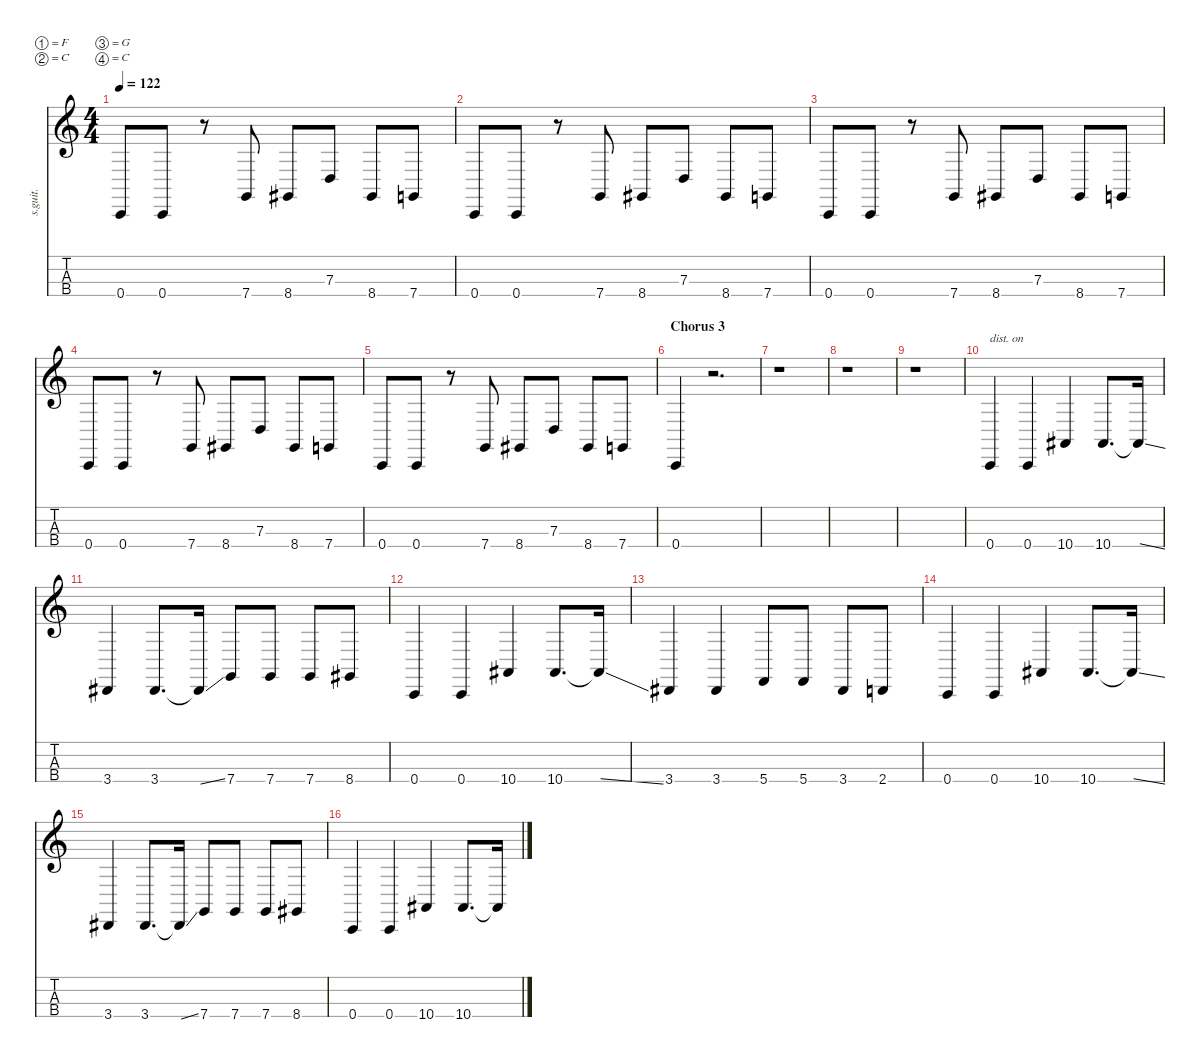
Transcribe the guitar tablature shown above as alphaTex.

\defaultSystemsLayout 4
\hideDynamics
\bracketExtendMode nobrackets
\track ("Brad Walst" "s.guit.") {instrument electricbasspick}
\staff {score tabs}
\tuning (F2 C2 G1 C1)
\ts (4 4)
\tempo 122
\clef g2
\ks c
0.4.8{lyrics (0 "") lyrics (1 "") lyrics (2 "") lyrics (3 "") lyrics (4 "") dy f} 0.4.8{lyrics (0 "") lyrics (1 "") lyrics (2 "") lyrics (3 "") lyrics (4 "")} r.8 7.4.8{lyrics (0 "") lyrics (1 "") lyrics (2 "") lyrics (3 "") lyrics (4 "")} 8.4{acc #}.8{lyrics (0 "") lyrics (1 "") lyrics (2 "") lyrics (3 "") lyrics (4 "")} 7.3.8{lyrics (0 "") lyrics (1 "") lyrics (2 "") lyrics (3 "") lyrics (4 "")} 8.4{acc #}.8{lyrics (0 "") lyrics (1 "") lyrics (2 "") lyrics (3 "") lyrics (4 "")} 7.4.8{lyrics (0 "") lyrics (1 "") lyrics (2 "") lyrics (3 "") lyrics (4 "")} |
0.4.8{lyrics (0 "") lyrics (1 "") lyrics (2 "") lyrics (3 "") lyrics (4 "")} 0.4.8{lyrics (0 "") lyrics (1 "") lyrics (2 "") lyrics (3 "") lyrics (4 "")} r.8 7.4.8{lyrics (0 "") lyrics (1 "") lyrics (2 "") lyrics (3 "") lyrics (4 "")} 8.4{acc #}.8{lyrics (0 "") lyrics (1 "") lyrics (2 "") lyrics (3 "") lyrics (4 "")} 7.3.8{lyrics (0 "") lyrics (1 "") lyrics (2 "") lyrics (3 "") lyrics (4 "")} 8.4{acc #}.8{lyrics (0 "") lyrics (1 "") lyrics (2 "") lyrics (3 "") lyrics (4 "")} 7.4.8{lyrics (0 "") lyrics (1 "") lyrics (2 "") lyrics (3 "") lyrics (4 "")} |
0.4.8{lyrics (0 "") lyrics (1 "") lyrics (2 "") lyrics (3 "") lyrics (4 "")} 0.4.8{lyrics (0 "") lyrics (1 "") lyrics (2 "") lyrics (3 "") lyrics (4 "")} r.8 7.4.8{lyrics (0 "") lyrics (1 "") lyrics (2 "") lyrics (3 "") lyrics (4 "")} 8.4{acc #}.8{lyrics (0 "") lyrics (1 "") lyrics (2 "") lyrics (3 "") lyrics (4 "")} 7.3.8{lyrics (0 "") lyrics (1 "") lyrics (2 "") lyrics (3 "") lyrics (4 "")} 8.4{acc #}.8{lyrics (0 "") lyrics (1 "") lyrics (2 "") lyrics (3 "") lyrics (4 "")} 7.4.8{lyrics (0 "") lyrics (1 "") lyrics (2 "") lyrics (3 "") lyrics (4 "")} |
0.4.8{lyrics (0 "") lyrics (1 "") lyrics (2 "") lyrics (3 "") lyrics (4 "")} 0.4.8{lyrics (0 "") lyrics (1 "") lyrics (2 "") lyrics (3 "") lyrics (4 "")} r.8 7.4.8{lyrics (0 "") lyrics (1 "") lyrics (2 "") lyrics (3 "") lyrics (4 "")} 8.4{acc #}.8{lyrics (0 "") lyrics (1 "") lyrics (2 "") lyrics (3 "") lyrics (4 "")} 7.3.8{lyrics (0 "") lyrics (1 "") lyrics (2 "") lyrics (3 "") lyrics (4 "")} 8.4{acc #}.8{lyrics (0 "") lyrics (1 "") lyrics (2 "") lyrics (3 "") lyrics (4 "")} 7.4.8{lyrics (0 "") lyrics (1 "") lyrics (2 "") lyrics (3 "") lyrics (4 "")} |
0.4.8{lyrics (0 "") lyrics (1 "") lyrics (2 "") lyrics (3 "") lyrics (4 "")} 0.4.8{lyrics (0 "") lyrics (1 "") lyrics (2 "") lyrics (3 "") lyrics (4 "")} r.8 7.4.8{lyrics (0 "") lyrics (1 "") lyrics (2 "") lyrics (3 "") lyrics (4 "")} 8.4{acc #}.8{lyrics (0 "") lyrics (1 "") lyrics (2 "") lyrics (3 "") lyrics (4 "")} 7.3.8{lyrics (0 "") lyrics (1 "") lyrics (2 "") lyrics (3 "") lyrics (4 "")} 8.4{acc #}.8{lyrics (0 "") lyrics (1 "") lyrics (2 "") lyrics (3 "") lyrics (4 "")} 7.4.8{lyrics (0 "") lyrics (1 "") lyrics (2 "") lyrics (3 "") lyrics (4 "")} |
\section ("" "Chorus 3")
0.4.4{lyrics (0 "") lyrics (1 "") lyrics (2 "") lyrics (3 "") lyrics (4 "")} r.2{d} |
r.1 |
r.1 |
r.1 |
0.4.4{txt "dist. on" lyrics (0 "") lyrics (1 "") lyrics (2 "") lyrics (3 "") lyrics (4 "")} 0.4.4{lyrics (0 "") lyrics (1 "") lyrics (2 "") lyrics (3 "") lyrics (4 "")} 10.4{acc #}.4{lyrics (0 "") lyrics (1 "") lyrics (2 "") lyrics (3 "") lyrics (4 "")} 10.4{acc #}.8{d lyrics (0 "") lyrics (1 "") lyrics (2 "") lyrics (3 "") lyrics (4 "")} 10.4{ss t acc #}.16{lyrics (0 "") lyrics (1 "") lyrics (2 "") lyrics (3 "") lyrics (4 "")} |
3.4{acc #}.4{lyrics (0 "") lyrics (1 "") lyrics (2 "") lyrics (3 "") lyrics (4 "")} 3.4{acc #}.8{d lyrics (0 "") lyrics (1 "") lyrics (2 "") lyrics (3 "") lyrics (4 "")} 3.4{ss t acc #}.16{lyrics (0 "") lyrics (1 "") lyrics (2 "") lyrics (3 "") lyrics (4 "")} 7.4.8{lyrics (0 "") lyrics (1 "") lyrics (2 "") lyrics (3 "") lyrics (4 "")} 7.4.8{lyrics (0 "") lyrics (1 "") lyrics (2 "") lyrics (3 "") lyrics (4 "")} 7.4.8{lyrics (0 "") lyrics (1 "") lyrics (2 "") lyrics (3 "") lyrics (4 "")} 8.4{acc #}.8{lyrics (0 "") lyrics (1 "") lyrics (2 "") lyrics (3 "") lyrics (4 "")} |
0.4.4{lyrics (0 "") lyrics (1 "") lyrics (2 "") lyrics (3 "") lyrics (4 "")} 0.4.4{lyrics (0 "") lyrics (1 "") lyrics (2 "") lyrics (3 "") lyrics (4 "")} 10.4{acc #}.4{lyrics (0 "") lyrics (1 "") lyrics (2 "") lyrics (3 "") lyrics (4 "")} 10.4{acc #}.8{d lyrics (0 "") lyrics (1 "") lyrics (2 "") lyrics (3 "") lyrics (4 "")} 10.4{ss t acc #}.16{lyrics (0 "") lyrics (1 "") lyrics (2 "") lyrics (3 "") lyrics (4 "")} |
3.4{acc #}.4{lyrics (0 "") lyrics (1 "") lyrics (2 "") lyrics (3 "") lyrics (4 "")} 3.4{acc #}.4{lyrics (0 "") lyrics (1 "") lyrics (2 "") lyrics (3 "") lyrics (4 "")} 5.4.8{lyrics (0 "") lyrics (1 "") lyrics (2 "") lyrics (3 "") lyrics (4 "")} 5.4.8{lyrics (0 "") lyrics (1 "") lyrics (2 "") lyrics (3 "") lyrics (4 "")} 3.4{acc #}.8{lyrics (0 "") lyrics (1 "") lyrics (2 "") lyrics (3 "") lyrics (4 "")} 2.4.8{lyrics (0 "") lyrics (1 "") lyrics (2 "") lyrics (3 "") lyrics (4 "")} |
0.4.4{lyrics (0 "") lyrics (1 "") lyrics (2 "") lyrics (3 "") lyrics (4 "")} 0.4.4{lyrics (0 "") lyrics (1 "") lyrics (2 "") lyrics (3 "") lyrics (4 "")} 10.4{acc #}.4{lyrics (0 "") lyrics (1 "") lyrics (2 "") lyrics (3 "") lyrics (4 "")} 10.4{acc #}.8{d lyrics (0 "") lyrics (1 "") lyrics (2 "") lyrics (3 "") lyrics (4 "")} 10.4{ss t acc #}.16{lyrics (0 "") lyrics (1 "") lyrics (2 "") lyrics (3 "") lyrics (4 "")} |
3.4{acc #}.4{lyrics (0 "") lyrics (1 "") lyrics (2 "") lyrics (3 "") lyrics (4 "")} 3.4{acc #}.8{d lyrics (0 "") lyrics (1 "") lyrics (2 "") lyrics (3 "") lyrics (4 "")} 3.4{ss t acc #}.16{lyrics (0 "") lyrics (1 "") lyrics (2 "") lyrics (3 "") lyrics (4 "")} 7.4.8{lyrics (0 "") lyrics (1 "") lyrics (2 "") lyrics (3 "") lyrics (4 "")} 7.4.8{lyrics (0 "") lyrics (1 "") lyrics (2 "") lyrics (3 "") lyrics (4 "")} 7.4.8{lyrics (0 "") lyrics (1 "") lyrics (2 "") lyrics (3 "") lyrics (4 "")} 8.4{acc #}.8{lyrics (0 "") lyrics (1 "") lyrics (2 "") lyrics (3 "") lyrics (4 "")} |
0.4.4{lyrics (0 "") lyrics (1 "") lyrics (2 "") lyrics (3 "") lyrics (4 "")} 0.4.4{lyrics (0 "") lyrics (1 "") lyrics (2 "") lyrics (3 "") lyrics (4 "")} 10.4{acc #}.4{lyrics (0 "") lyrics (1 "") lyrics (2 "") lyrics (3 "") lyrics (4 "")} 10.4{acc #}.8{d lyrics (0 "") lyrics (1 "") lyrics (2 "") lyrics (3 "") lyrics (4 "")} 10.4{ss t acc #}.16{lyrics (0 "") lyrics (1 "") lyrics (2 "") lyrics (3 "") lyrics (4 "")}
